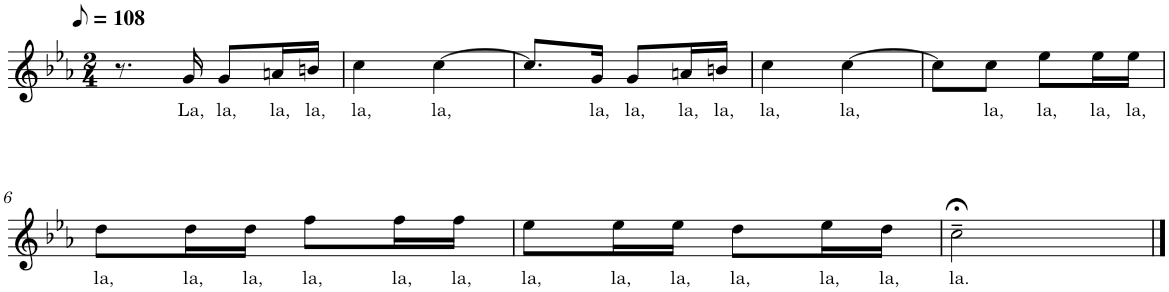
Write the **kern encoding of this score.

**kern	**text
*part1	*part1
*staff1	*staff1
*I"Nylon Guitar	*
*clefG2	*
*Trd7c12	*
*k[b-e-a-]	*
*M2/4	*
*MM54	*
=1	=1
8.r	.
!	!LO:LY:b
16g/	La,
!	!LO:LY:b
8g/L	la,
!	!LO:LY:b
16an/L	la,
!	!LO:LY:b
16bn/JJ	la,
=2	=2
!	!LO:LY:b
4cc\	la,
!	!LO:LY:b
[>4cc\	la,
=3	=3
8.cc/L]	.
!	!LO:LY:b
16g/Jk	la,
!	!LO:LY:b
8g/L	la,
!	!LO:LY:b
16an/L	la,
!	!LO:LY:b
16bn/JJ	la,
=4	=4
!	!LO:LY:b
4cc\	la,
!	!LO:LY:b
[>4cc\	la,
=5	=5
8cc\L]	.
!	!LO:LY:b
8cc\J	la,
!	!LO:LY:b
8ee-\L	la,
!	!LO:LY:b
16ee-\L	la,
!	!LO:LY:b
16ee-\JJ	la,
!!LO:LB:g=z
=6	=6
!	!LO:LY:b
8dd\L	la,
!	!LO:LY:b
16dd\L	la,
!	!LO:LY:b
16dd\JJ	la,
!	!LO:LY:b
8ff\L	la,
!	!LO:LY:b
16ff\L	la,
!	!LO:LY:b
16ff\JJ	la,
=7	=7
!	!LO:LY:b
8ee-\L	la,
!	!LO:LY:b
16ee-\L	la,
!	!LO:LY:b
16ee-\JJ	la,
!	!LO:LY:b
8dd\L	la,
!	!LO:LY:b
16ee-\L	la,
!	!LO:LY:b
16dd\JJ	la,
=8	=8
!	!LO:LY:b
2cc;<~\	la.
==	==
*-	*-
